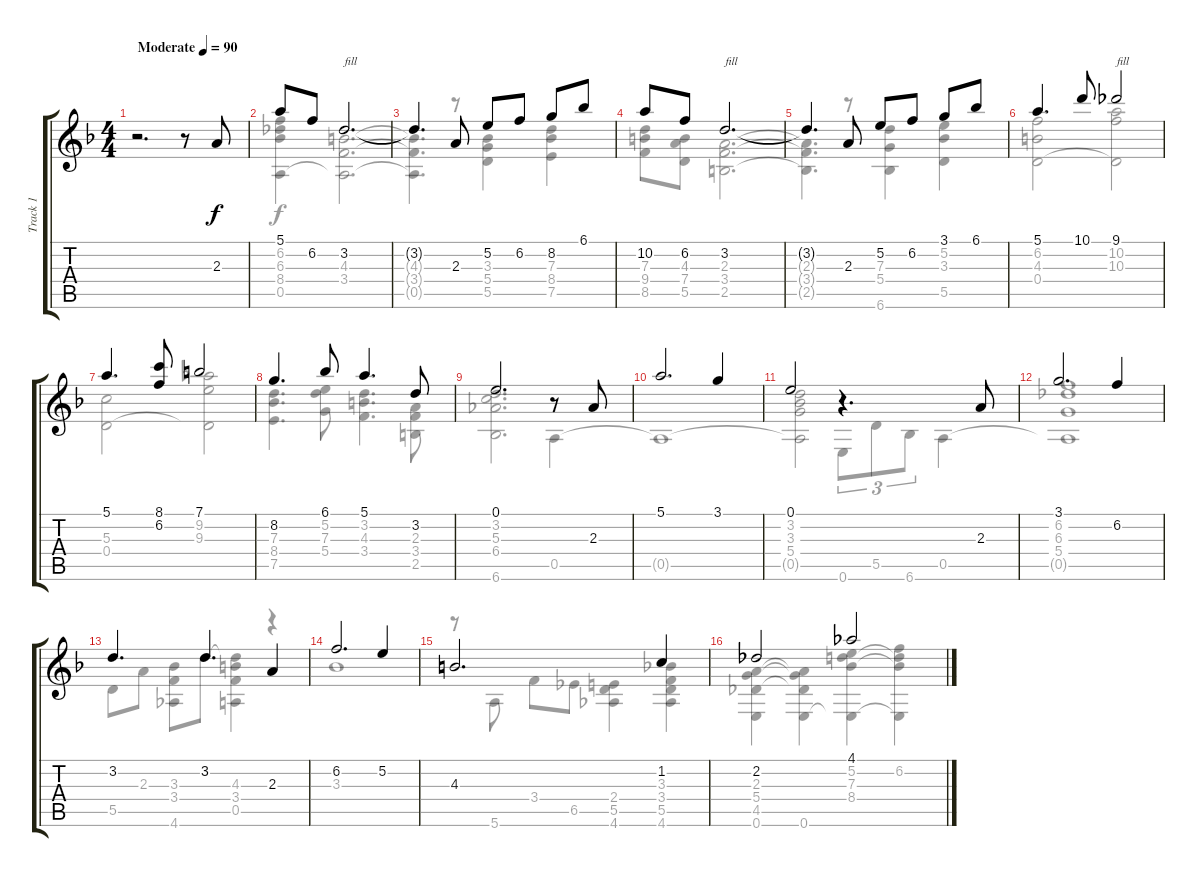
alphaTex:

\track ("Track 1" "Track 1") {instrument electricguitarjazz}
\staff {score tabs}
\tuning (E4 B3 G3 D3 A2 E2) {hide}
\voice
\ts (4 4)
\tempo (90 "Moderate")
\clef g2
\ks dminor
r.2{d dy f instrument electricguitarjazz} r.8 2.3.8 |
5.1.8 6.2.8 3.2.2{d txt "fill"} |
3.2{t}.4{d} 2.3.8 5.2.8 6.2.8 8.2.8 6.1.8 |
10.2.8 6.2.8 3.2.2{d txt "fill"} |
3.2{t}.4{d} 2.3.8 5.2.8 6.2.8 3.1.8 6.1.8 |
5.1.4{d} 10.1.8 9.1.2{txt "fill"} |
5.1.4{d} (8.1 6.2).8 7.1.2 |
8.2.4{d} 6.1.8 5.1.4{d} 3.2.8 |
0.1.2{d} r.8 2.3.8 |
5.1.2{d} 3.1.4 |
0.1.2 r.4{d} 2.3.8 |
3.1.2{d} 6.2.4 |
3.2.4{d} 3.2.4{d} 2.3.4 |
6.2.2{d} 5.2.4 |
4.3.2{d} 1.2.4 |
2.2.2 4.1.2
\voice
\clef g2
\ottava regular
\simile none
\ks dminor
|
(6.2 6.3 8.4 0.5).4 (4.3 3.4 0.5{t}).2{d} |
(4.3{t} 3.4{t} 0.5{t}).4{d} r.8 (3.3 5.4 5.5).4 (7.3 8.4 7.5).4 |
(7.3 9.4 8.5).8 (4.3 7.4 5.5).8 (2.3 3.4 2.5).2{d} |
(2.3{t} 3.4{t} 2.5{t}).4{d} r.8 (7.3 5.4 6.6).4 (5.2 3.3 5.5).4 |
(6.2 4.3 0.4).2 (10.2 10.3 0.4{t}).2 |
(5.3 0.4).2 (9.2 9.3 0.4{t}).2 |
(7.3 8.4 7.5).4{d} (5.2 7.3 5.4).8 (3.2 4.3 3.4).4{d} (2.3 3.4 2.5).8 |
(3.2 5.3 6.4 6.6).2{d} 0.5.4 |
0.5{t}.1 |
(3.2 3.3 5.4 0.5{t}).2 0.6.8{tu (3 2)} 5.5.8{tu (3 2)} 6.6.8{tu (3 2)} 0.5.4 |
(6.2 6.3 5.4 0.5{t}).1 |
5.5.8 2.3.8 (3.3 3.4 4.6).8 3.2.8 (3.2{t} 4.3 3.4 0.5).4 r.4 |
3.3.1 |
r.8 5.6.8 3.4.8 6.5.8 (2.4 5.5 4.6).4 (3.3 3.4 5.5 4.6).4 |
(2.3 5.4 4.5 0.6).4 (2.3{t} 5.4{t} 4.5{t} 0.6).4 (5.2 7.3 8.4 0.6{t}).4 (6.2 7.3{t} 8.4{t} 0.6{t}).4
